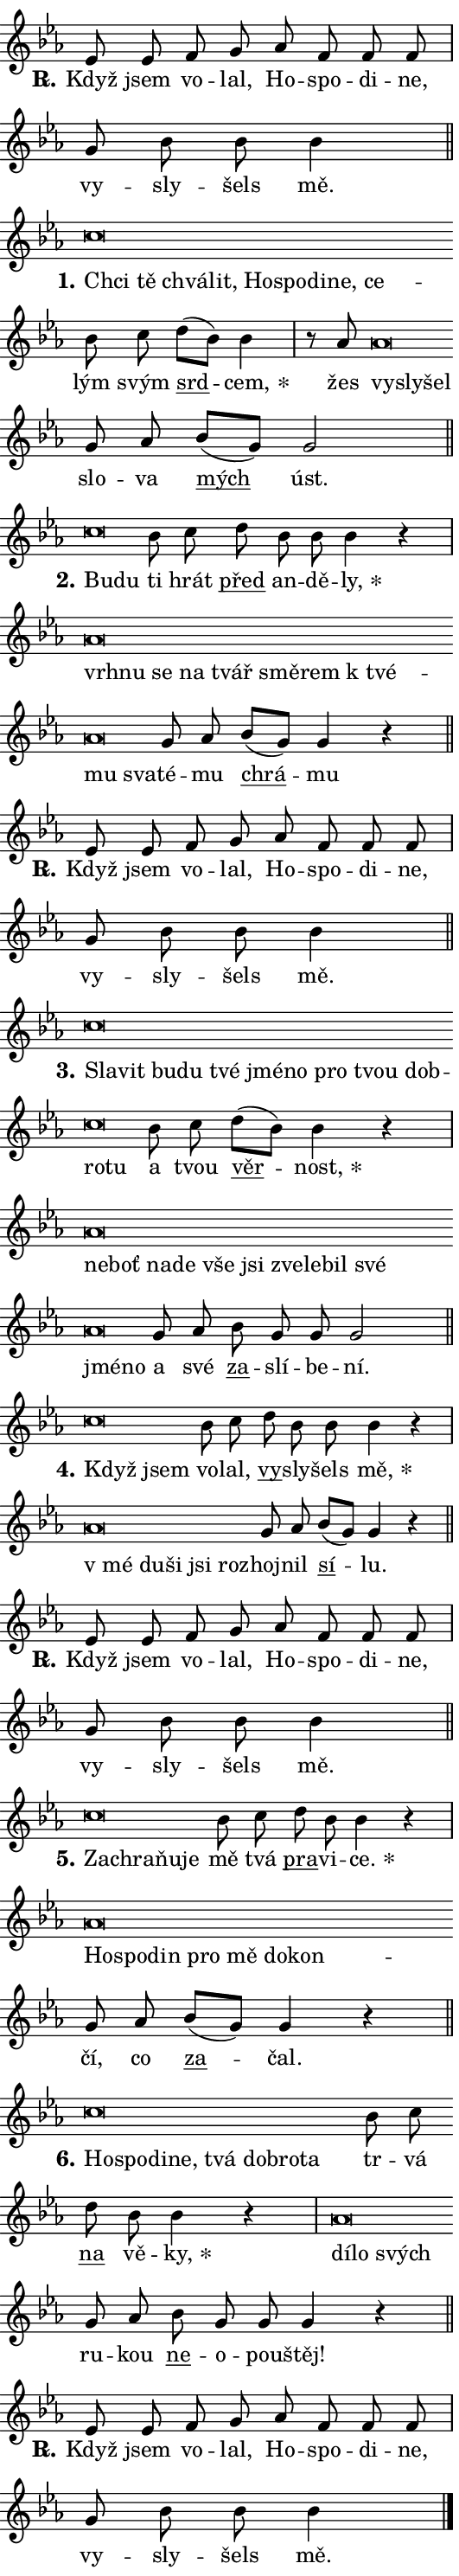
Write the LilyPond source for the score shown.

\version "2.24.0"
\header { tagline = "" }
\paper {
  indent = 0\cm
  top-margin = 0\cm
  right-margin = 0.13\cm % to fit lyric hyphens
  bottom-margin = 0\cm
  left-margin = 0\cm
  paper-width = 9\cm
  page-breaking = #ly:one-page-breaking
  system-system-spacing.basic-distance = #11
  score-system-spacing.basic-distance = #11
  ragged-last = ##f
}


%% Author: Thomas Morley
%% https://lists.gnu.org/archive/html/lilypond-user/2020-05/msg00002.html
#(define (line-position grob)
"Returns position of @var[grob} in current system:
   @code{'start}, if at first time-step
   @code{'end}, if at last time-step
   @code{'middle} otherwise
"
  (let* ((col (ly:item-get-column grob))
         (ln (ly:grob-object col 'left-neighbor))
         (rn (ly:grob-object col 'right-neighbor))
         (col-to-check-left (if (ly:grob? ln) ln col))
         (col-to-check-right (if (ly:grob? rn) rn col))
         (break-dir-left
           (and
             (ly:grob-property col-to-check-left 'non-musical #f)
             (ly:item-break-dir col-to-check-left)))
         (break-dir-right
           (and
             (ly:grob-property col-to-check-right 'non-musical #f)
             (ly:item-break-dir col-to-check-right))))
        (cond ((eqv? 1 break-dir-left) 'start)
              ((eqv? -1 break-dir-right) 'end)
              (else 'middle))))

#(define (tranparent-at-line-position vctor)
  (lambda (grob)
  "Relying on @code{line-position} select the relevant enry from @var{vctor}.
Used to determine transparency,"
    (case (line-position grob)
      ((end) (not (vector-ref vctor 0)))
      ((middle) (not (vector-ref vctor 1)))
      ((start) (not (vector-ref vctor 2))))))

noteHeadBreakVisibility =
#(define-music-function (break-visibility)(vector?)
"Makes @code{NoteHead}s transparent relying on @var{break-visibility}"
#{
  \override NoteHead.transparent =
    #(tranparent-at-line-position break-visibility)
#})

#(define delete-ledgers-for-transparent-note-heads
  (lambda (grob)
    "Reads whether a @code{NoteHead} is transparent.
If so this @code{NoteHead} is removed from @code{'note-heads} from
@var{grob}, which is supposed to be @code{LedgerLineSpanner}.
As a result ledgers are not printed for this @code{NoteHead}"
    (let* ((nhds-array (ly:grob-object grob 'note-heads))
           (nhds-list
             (if (ly:grob-array? nhds-array)
                 (ly:grob-array->list nhds-array)
                 '()))
           ;; Relies on the transparent-property being done before
           ;; Staff.LedgerLineSpanner.after-line-breaking is executed.
           ;; This is fragile ...
           (to-keep
             (remove
               (lambda (nhd)
                 (ly:grob-property nhd 'transparent #f))
               nhds-list)))
      ;; TODO find a better method to iterate over grob-arrays, similiar
      ;; to filter/remove etc for lists
      ;; For now rebuilt from scratch
      (set! (ly:grob-object grob 'note-heads)  '())
      (for-each
        (lambda (nhd)
          (ly:pointer-group-interface::add-grob grob 'note-heads nhd))
        to-keep))))

squashNotes = {
  \override NoteHead.X-extent = #'(-0.2 . 0.2)
  \override NoteHead.Y-extent = #'(-0.75 . 0)
  \override NoteHead.stencil =
    #(lambda (grob)
       (let ((pos (ly:grob-property grob 'staff-position)))
         (begin
           (if (< pos -7) (display "ERROR: Lower brevis then expected\n") (display ""))
           (if (<= pos -6) ly:text-interface::print ly:note-head::print))))
}
unSquashNotes = {
  \revert NoteHead.X-extent
  \revert NoteHead.Y-extent
  \revert NoteHead.stencil
}

hideNotes = \noteHeadBreakVisibility #begin-of-line-visible
unHideNotes = \noteHeadBreakVisibility #all-visible

% work-around for resetting accidentals
% https://lilypond.org/doc/v2.23/Documentation/notation/displaying-rhythms#unmetered-music
cadenzaMeasure = {
  \cadenzaOff
  \partial 1024 s1024
  \cadenzaOn
}

#(define-markup-command (accent layout props text) (markup?)
  "Underline accented syllable"
  (interpret-markup layout props
    #{\markup \override #'(offset . 4.3) \underline { #text }#}))

responsum = \markup \concat {
  "R" \hspace #-1.05 \path #0.1 #'((moveto 0 0.07) (lineto 0.9 0.8)) \hspace #0.05 "."
}

spaceSize = #0.6828661417322834 % exact space size for TeX Gyre Schola

\layout {
  \context {
    \Staff
    \remove "Time_signature_engraver"
    \override LedgerLineSpanner.after-line-breaking = #delete-ledgers-for-transparent-note-heads
  }
  \context {
    \Lyrics {
      \override LyricSpace.minimum-distance = \spaceSize
      \override LyricText.font-name = #"TeX Gyre Schola"
      \override LyricText.font-size = 1
      \override StanzaNumber.font-name = #"TeX Gyre Schola Bold"
      \override StanzaNumber.font-size = 1
    }
  }
  \context {
    \Score 
    \override NoteHead.text =
      #(lambda (grob) 
        (let ((pos (ly:grob-property grob 'staff-position)))
          #{\markup {
            \combine
              \halign #-0.55 \raise #(if (= pos -6) 0 0.5) \override #'(thickness . 2) \draw-line #'(3.2 . 0)
              \musicglyph "noteheads.sM1"
          }#}))
  }
}

% magnetic-lyrics.ily
%
%   written by
%     Jean Abou Samra <jean@abou-samra.fr>
%     Werner Lemberg <wl@gnu.org>
%
%   adapted by
%     Jiri Hon <jiri.hon@gmail.com>
%
% Version 2022-Apr-15

% https://www.mail-archive.com/lilypond-user@gnu.org/msg149350.html

#(define (Left_hyphen_pointer_engraver context)
   "Collect syllable-hyphen-syllable occurrences in lyrics and store
them in properties.  This engraver only looks to the left.  For
example, if the lyrics input is @code{foo -- bar}, it does the
following.

@itemize @bullet
@item
Set the @code{text} property of the @code{LyricHyphen} grob between
@q{foo} and @q{bar} to @code{foo}.

@item
Set the @code{left-hyphen} property of the @code{LyricText} grob with
text @q{foo} to the @code{LyricHyphen} grob between @q{foo} and
@q{bar}.
@end itemize

Use this auxiliary engraver in combination with the
@code{lyric-@/text::@/apply-@/magnetic-@/offset!} hook."
   (let ((hyphen #f)
         (text #f))
     (make-engraver
      (acknowledgers
       ((lyric-syllable-interface engraver grob source-engraver)
        (set! text grob)))
      (end-acknowledgers
       ((lyric-hyphen-interface engraver grob source-engraver)
        ;(when (not (grob::has-interface grob 'lyric-space-interface))
          (set! hyphen grob)));)
      ((stop-translation-timestep engraver)
       (when (and text hyphen)
         (ly:grob-set-object! text 'left-hyphen hyphen))
       (set! text #f)
       (set! hyphen #f)))))

#(define (lyric-text::apply-magnetic-offset! grob)
   "If the space between two syllables is less than the value in
property @code{LyricText@/.details@/.squash-threshold}, move the right
syllable to the left so that it gets concatenated with the left
syllable.

Use this function as a hook for
@code{LyricText@/.after-@/line-@/breaking} if the
@code{Left_@/hyphen_@/pointer_@/engraver} is active."
   (let ((hyphen (ly:grob-object grob 'left-hyphen #f)))
     (when hyphen
       (let ((left-text (ly:spanner-bound hyphen LEFT)))
         (when (grob::has-interface left-text 'lyric-syllable-interface)
           (let* ((common (ly:grob-common-refpoint grob left-text X))
                  (this-x-ext (ly:grob-extent grob common X))
                  (left-x-ext
                   (begin
                     ;; Trigger magnetism for left-text.
                     (ly:grob-property left-text 'after-line-breaking)
                     (ly:grob-extent left-text common X)))
                  ;; `delta` is the gap width between two syllables.
                  (delta (- (interval-start this-x-ext)
                            (interval-end left-x-ext)))
                  (details (ly:grob-property grob 'details))
                  (threshold (assoc-get 'squash-threshold details 0.2)))
             (when (< delta threshold)
               (let* (;; We have to manipulate the input text so that
                      ;; ligatures crossing syllable boundaries are not
                      ;; disabled.  For languages based on the Latin
                      ;; script this is essentially a beautification.
                      ;; However, for non-Western scripts it can be a
                      ;; necessity.
                      (lt (ly:grob-property left-text 'text))
                      (rt (ly:grob-property grob 'text))
                      (is-space (grob::has-interface hyphen 'lyric-space-interface))
                      (space (if is-space " " ""))
                      (extra-delta (if is-space spaceSize 0))
                      ;; Append new syllable.
                      (ltrt-space (if (and (string? lt) (string? rt))
                                (string-append lt space rt)
                                (make-concat-markup (list lt space rt))))
                      ;; Right-align `ltrt` to the right side.
                      (ltrt-space-markup (grob-interpret-markup
                               grob
                               (make-translate-markup
                                (cons (interval-length this-x-ext) 0)
                                (make-right-align-markup ltrt-space)))))
                 (begin
                   ;; Don't print `left-text`.
                   (ly:grob-set-property! left-text 'stencil #f)
                   ;; Set text and stencil (which holds all collected
                   ;; syllables so far) and shift it to the left.
                   (ly:grob-set-property! grob 'text ltrt-space)
                   (ly:grob-set-property! grob 'stencil ltrt-space-markup)
                   (ly:grob-translate-axis! grob (- (- delta extra-delta)) X))))))))))


#(define (lyric-hyphen::displace-bounds-first grob)
   ;; Make very sure this callback isn't triggered too early.
   (let ((left (ly:spanner-bound grob LEFT))
         (right (ly:spanner-bound grob RIGHT)))
     (ly:grob-property left 'after-line-breaking)
     (ly:grob-property right 'after-line-breaking)
     (ly:lyric-hyphen::print grob)))

squashThreshold = #0.4

\layout {
  \context {
    \Lyrics
    \consists #Left_hyphen_pointer_engraver
    \override LyricText.after-line-breaking =
      #lyric-text::apply-magnetic-offset!
    \override LyricHyphen.stencil = #lyric-hyphen::displace-bounds-first
    \override LyricText.details.squash-threshold = \squashThreshold
    \override LyricHyphen.minimum-distance = 0
    \override LyricHyphen.minimum-length = \squashThreshold
  }
}

squashText = \override LyricText.details.squash-threshold = 9999
unSquashText = \override LyricText.details.squash-threshold = \squashThreshold

leftText = \override LyricText.self-alignment-X = #LEFT
unLeftText = \revert LyricText.self-alignment-X

starOffset = #(lambda (grob) 
                (let ((x_offset (ly:self-alignment-interface::aligned-on-x-parent grob)))
                  (if (= x_offset 0) 0 (+ x_offset 1.2))))

star = #(define-music-function (syllable)(string?)
"Append star separator at the end of a syllable"
#{
  \once \override LyricText.X-offset = #starOffset
  \lyricmode { \markup {
    #syllable
    \override #'((font-name . "TeX Gyre Schola Bold")) \hspace #0.2 \lower #0.65 \larger "*"
  } }
#})

starAccent = #(define-music-function (syllable)(string?)
"Append star separator at the end of a syllable and make accent"
#{
  \once \override LyricText.X-offset = #starOffset
  \lyricmode { \markup {
    \accent #syllable
    \override #'((font-name . "TeX Gyre Schola Bold")) \hspace #0.2 \lower #0.65 \larger "*"
  } }
#})

breath = #(define-music-function (syllable)(string?)
"Append breathing indicator at the end of a syllable"
#{
  \lyricmode { \markup { #syllable "+" } }
#})

optionalBreath = #(define-music-function (syllable)(string?)
"Append optional breathing indicator at the end of a syllable"
#{
  \lyricmode { \markup { #syllable "(+)" } }
#})


\score {
    <<
        \new Voice = "melody" { \cadenzaOn \key es \major \relative { es'8 es f g \bar "" as f f f \cadenzaMeasure \bar "|" g bes bes bes4 \cadenzaMeasure \bar "||" \break } }
        \new Lyrics \lyricsto "melody" { \lyricmode { \set stanza = \responsum
Když jsem vo -- lal, Ho -- spo -- di -- ne, vy -- sly -- šels mě. } }
    >>
    \layout {}
}

\score {
    <<
        \new Voice = "melody" { \cadenzaOn \key es \major \relative { \squashNotes c''\breve*1/16 \hideNotes \breve*1/16 \bar "" \breve*1/16 \bar "" \breve*1/16 \bar "" \breve*1/16 \bar "" \breve*1/16 \bar "" \breve*1/16 \bar "" \breve*1/16 \breve*1/16 \bar "" \unHideNotes \unSquashNotes bes8 c \bar "" d[( bes)] bes4 \cadenzaMeasure \bar "|" r8 as \squashNotes as\breve*1/16 \hideNotes \breve*1/16 \breve*1/16 \bar "" \unHideNotes \unSquashNotes g8 as \bar "" bes[( g)] g2 \cadenzaMeasure \bar "||" \break } }
        \new Lyrics \lyricsto "melody" { \lyricmode { \set stanza = "1."
\leftText Chci \squashText tě chvá -- lit, Ho -- spo -- di -- ne, ce -- \unLeftText \unSquashText lým svým \markup \accent srd -- \star cem, žes \leftText vy -- \squashText sly -- šel \unLeftText \unSquashText slo -- va \markup \accent mých úst. } }
    >>
    \layout {}
}

\score {
    <<
        \new Voice = "melody" { \cadenzaOn \key es \major \relative { \squashNotes c''\breve*1/16 \hideNotes \breve*1/16 \bar "" \unHideNotes \unSquashNotes bes8 c \bar "" d bes bes bes4 r \cadenzaMeasure \bar "|" \squashNotes as\breve*1/16 \hideNotes \breve*1/16 \bar "" \breve*1/16 \bar "" \breve*1/16 \bar "" \breve*1/16 \bar "" \breve*1/16 \bar "" \breve*1/16 \bar "" \breve*1/16 \bar "" \breve*1/16 \breve*1/16 \bar "" \unHideNotes \unSquashNotes g8 as \bar "" bes[( g)] g4 r \cadenzaMeasure \bar "||" \break } }
        \new Lyrics \lyricsto "melody" { \lyricmode { \set stanza = "2."
\leftText Bu -- \squashText du \unLeftText \unSquashText ti hrát \markup \accent před an -- dě -- \star ly, \leftText vrh -- \squashText nu se na tvář smě -- rem "k tvé" -- mu sva -- \unLeftText \unSquashText té -- mu \markup \accent chrá -- mu } }
    >>
    \layout {}
}

\score {
    <<
        \new Voice = "melody" { \cadenzaOn \key es \major \relative { es'8 es f g \bar "" as f f f \cadenzaMeasure \bar "|" g bes bes bes4 \cadenzaMeasure \bar "||" \break } }
        \new Lyrics \lyricsto "melody" { \lyricmode { \set stanza = \responsum
Když jsem vo -- lal, Ho -- spo -- di -- ne, vy -- sly -- šels mě. } }
    >>
    \layout {}
}

\score {
    <<
        \new Voice = "melody" { \cadenzaOn \key es \major \relative { \squashNotes c''\breve*1/16 \hideNotes \breve*1/16 \bar "" \breve*1/16 \bar "" \breve*1/16 \bar "" \breve*1/16 \bar "" \breve*1/16 \bar "" \breve*1/16 \bar "" \breve*1/16 \bar "" \breve*1/16 \bar "" \breve*1/16 \bar "" \breve*1/16 \breve*1/16 \bar "" \unHideNotes \unSquashNotes bes8 c \bar "" d[( bes)] bes4 r \cadenzaMeasure \bar "|" \squashNotes as\breve*1/16 \hideNotes \breve*1/16 \bar "" \breve*1/16 \bar "" \breve*1/16 \bar "" \breve*1/16 \bar "" \breve*1/16 \bar "" \breve*1/16 \bar "" \breve*1/16 \bar "" \breve*1/16 \bar "" \breve*1/16 \bar "" \breve*1/16 \breve*1/16 \bar "" \unHideNotes \unSquashNotes g8 as \bar "" bes g g g2 \cadenzaMeasure \bar "||" \break } }
        \new Lyrics \lyricsto "melody" { \lyricmode { \set stanza = "3."
\leftText Sla -- \squashText vit bu -- du tvé jmé -- no pro tvou dob -- ro -- tu \unLeftText \unSquashText a tvou \markup \accent věr -- \star nost, \leftText ne -- \squashText boť na -- de vše jsi zve -- le -- bil své jmé -- no \unLeftText \unSquashText a své \markup \accent za -- slí -- be -- ní. } }
    >>
    \layout {}
}

\score {
    <<
        \new Voice = "melody" { \cadenzaOn \key es \major \relative { \squashNotes c''\breve*1/16 \hideNotes \breve*1/16 \bar "" \unHideNotes \unSquashNotes bes8 c \bar "" d bes bes bes4 r \cadenzaMeasure \bar "|" \squashNotes as\breve*1/16 \hideNotes \breve*1/16 \bar "" \breve*1/16 \bar "" \breve*1/16 \breve*1/16 \bar "" \unHideNotes \unSquashNotes g8 as \bar "" bes[( g)] g4 r \cadenzaMeasure \bar "||" \break } }
        \new Lyrics \lyricsto "melody" { \lyricmode { \set stanza = "4."
\leftText Když \squashText jsem \unLeftText \unSquashText vo -- lal, \markup \accent vy -- sly -- šels \star mě, \leftText "v mé" \squashText du -- ši jsi roz -- \unLeftText \unSquashText hoj -- nil \markup \accent sí -- lu. } }
    >>
    \layout {}
}

\score {
    <<
        \new Voice = "melody" { \cadenzaOn \key es \major \relative { es'8 es f g \bar "" as f f f \cadenzaMeasure \bar "|" g bes bes bes4 \cadenzaMeasure \bar "||" \break } }
        \new Lyrics \lyricsto "melody" { \lyricmode { \set stanza = \responsum
Když jsem vo -- lal, Ho -- spo -- di -- ne, vy -- sly -- šels mě. } }
    >>
    \layout {}
}

\score {
    <<
        \new Voice = "melody" { \cadenzaOn \key es \major \relative { \squashNotes c''\breve*1/16 \hideNotes \breve*1/16 \bar "" \breve*1/16 \breve*1/16 \bar "" \unHideNotes \unSquashNotes bes8 c \bar "" d bes bes4 r \cadenzaMeasure \bar "|" \squashNotes as\breve*1/16 \hideNotes \breve*1/16 \bar "" \breve*1/16 \bar "" \breve*1/16 \bar "" \breve*1/16 \bar "" \breve*1/16 \breve*1/16 \bar "" \unHideNotes \unSquashNotes g8 as \bar "" bes[( g)] g4 r \cadenzaMeasure \bar "||" \break } }
        \new Lyrics \lyricsto "melody" { \lyricmode { \set stanza = "5."
\leftText Za -- \squashText chra -- ňu -- je \unLeftText \unSquashText mě tvá \markup \accent pra -- vi -- \star ce. \leftText Ho -- \squashText spo -- din pro mě do -- kon -- \unLeftText \unSquashText čí, co \markup \accent za -- čal. } }
    >>
    \layout {}
}

\score {
    <<
        \new Voice = "melody" { \cadenzaOn \key es \major \relative { \squashNotes c''\breve*1/16 \hideNotes \breve*1/16 \bar "" \breve*1/16 \bar "" \breve*1/16 \bar "" \breve*1/16 \bar "" \breve*1/16 \bar "" \breve*1/16 \breve*1/16 \bar "" \unHideNotes \unSquashNotes bes8 c \bar "" d bes bes4 r \cadenzaMeasure \bar "|" \squashNotes as\breve*1/16 \hideNotes \breve*1/16 \breve*1/16 \bar "" \unHideNotes \unSquashNotes g8 as \bar "" bes g g g4 r \cadenzaMeasure \bar "||" \break } }
        \new Lyrics \lyricsto "melody" { \lyricmode { \set stanza = "6."
\leftText Ho -- \squashText spo -- di -- ne, tvá dob -- ro -- ta \unLeftText \unSquashText tr -- vá \markup \accent na vě -- \star ky, \leftText dí -- \squashText lo svých \unLeftText \unSquashText ru -- kou \markup \accent ne -- o -- pou -- štěj! } }
    >>
    \layout {}
}

\score {
    <<
        \new Voice = "melody" { \cadenzaOn \key es \major \relative { es'8 es f g \bar "" as f f f \cadenzaMeasure \bar "|" g bes bes bes4 \cadenzaMeasure \bar "||" \break } \bar "|." }
        \new Lyrics \lyricsto "melody" { \lyricmode { \set stanza = \responsum
Když jsem vo -- lal, Ho -- spo -- di -- ne, vy -- sly -- šels mě. } }
    >>
    \layout {}
}
